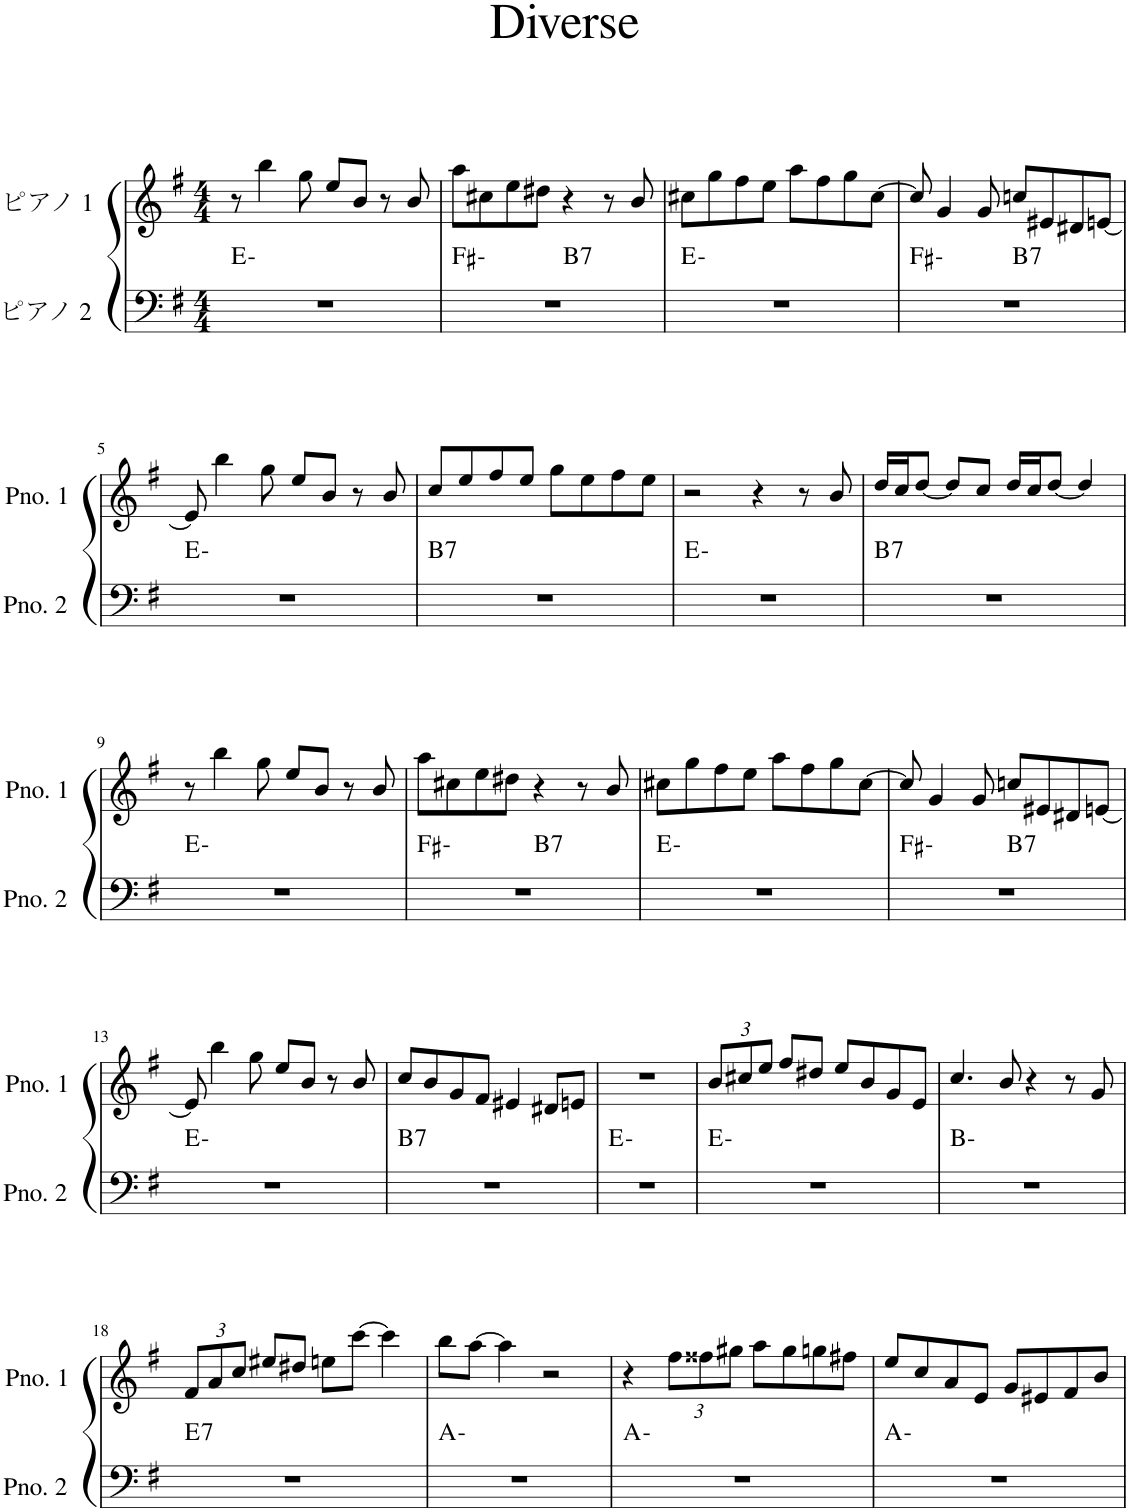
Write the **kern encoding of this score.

**kern	**harte	**kern
*part2	*part2	*part1
*staff2	*	*staff1
*I"ピアノ 2	*	*I"ピアノ 1
*clefF4	*	*clefG2
*k[f#]	*	*k[f#]
*M4/4	*	*M4/4
=1	=1	=1
1r	E:min	8r
.	.	4bb\
.	.	8gg\
.	.	8ee/L
.	.	8b/J
.	.	8r
.	.	8b/
=2	=2	=2
*^	*	*
1r	2ryy	F#:min	8aa\L
.	.	.	8cc#X\
.	.	.	8ee\
.	.	.	8dd#X\J
!	!	!LO:H:kt=7	!
.	2ryy	B:7	4r
.	.	.	8r
.	.	.	8b/
*v	*v	*	*
=3	=3	=3
1r	E:min	8cc#X\L
.	.	8gg\
.	.	8ff#\
.	.	8ee\J
.	.	8aa\L
.	.	8ff#\
.	.	8gg\
.	.	[8cc#\J
=4	=4	=4
*^	*	*
1r	2ryy	F#:min	8cc#/]
.	.	.	4g/
.	.	.	8g/
!	!	!LO:H:kt=7	!
.	2ryy	B:7	8ccn/L
.	.	.	8e#X/
.	.	.	8d#X/
.	.	.	[8en/J
*v	*v	*	*
!!LO:LB:g=z
=5	=5	=5
1r	E:min	8e/]
.	.	4bb\
.	.	8gg\
.	.	8ee/L
.	.	8b/J
.	.	8r
.	.	8b/
=6	=6	=6
!	!LO:H:kt=7	!
1r	B:7	8cc/L
.	.	8ee/
.	.	8ff#/
.	.	8ee/J
.	.	8gg\L
.	.	8ee\
.	.	8ff#\
.	.	8ee\J
=7	=7	=7
1r	E:min	2r
.	.	4r
.	.	8r
.	.	8b/
=8	=8	=8
!	!LO:H:kt=7	!
1r	B:7	16dd/LL
.	.	16cc/J
.	.	[8dd/J
.	.	8dd/L]
.	.	8cc/J
.	.	16dd/LL
.	.	16cc/J
.	.	[8dd/J
.	.	4dd/]
!!LO:LB:g=z
=9	=9	=9
1r	E:min	8r
.	.	4bb\
.	.	8gg\
.	.	8ee/L
.	.	8b/J
.	.	8r
.	.	8b/
=10	=10	=10
*^	*	*
1r	2ryy	F#:min	8aa\L
.	.	.	8cc#X\
.	.	.	8ee\
.	.	.	8dd#X\J
!	!	!LO:H:kt=7	!
.	2ryy	B:7	4r
.	.	.	8r
.	.	.	8b/
*v	*v	*	*
=11	=11	=11
1r	E:min	8cc#X\L
.	.	8gg\
.	.	8ff#\
.	.	8ee\J
.	.	8aa\L
.	.	8ff#\
.	.	8gg\
.	.	[8cc#\J
=12	=12	=12
*^	*	*
1r	2ryy	F#:min	8cc#/]
.	.	.	4g/
.	.	.	8g/
!	!	!LO:H:kt=7	!
.	2ryy	B:7	8ccn/L
.	.	.	8e#X/
.	.	.	8d#X/
.	.	.	[8en/J
*v	*v	*	*
!!LO:LB:g=z
=13	=13	=13
1r	E:min	8e/]
.	.	4bb\
.	.	8gg\
.	.	8ee/L
.	.	8b/J
.	.	8r
.	.	8b/
=14	=14	=14
!	!LO:H:kt=7	!
1r	B:7	8cc/L
.	.	8b/
.	.	8g/
.	.	8f#/J
.	.	4e#X/
.	.	8d#X/L
.	.	8en/J
=15	=15	=15
1r	E:min	1r
=16	=16	=16
*	*	*Xbrackettup
1r	E:min	12b/L
.	.	12cc#X/
.	.	12ee/J
.	.	8ff#/L
.	.	8dd#X/J
.	.	8ee/L
.	.	8b/
.	.	8g/
.	.	8e/J
=17	=17	=17
1r	B:min	4.cc/
.	.	8b/
.	.	4r
.	.	8r
.	.	8g/
!!LO:LB:g=z
=18	=18	=18
!	!LO:H:kt=7	!
1r	E:7	12f#/L
.	.	12a/
.	.	12cc/J
.	.	8ee#X/L
.	.	8dd#X/J
.	.	8een\L
.	.	[8ccc\J
.	.	4ccc\]
=19	=19	=19
1r	A:min	8bb\L
.	.	[8aa\J
.	.	4aa\]
.	.	2r
=20	=20	=20
1r	A:min	4r
.	.	12ff#\L
.	.	12ff##X\
.	.	12gg#X\J
.	.	8aa\L
.	.	8gg#\
.	.	8ggn\
.	.	8ff#X\J
=21	=21	=21
1r	A:min	8ee/L
.	.	8cc/
.	.	8a/
.	.	8e/J
.	.	8g/L
.	.	8e#X/
.	.	8f#/
.	.	8b/J
=	=	=
*-	*-	*-
